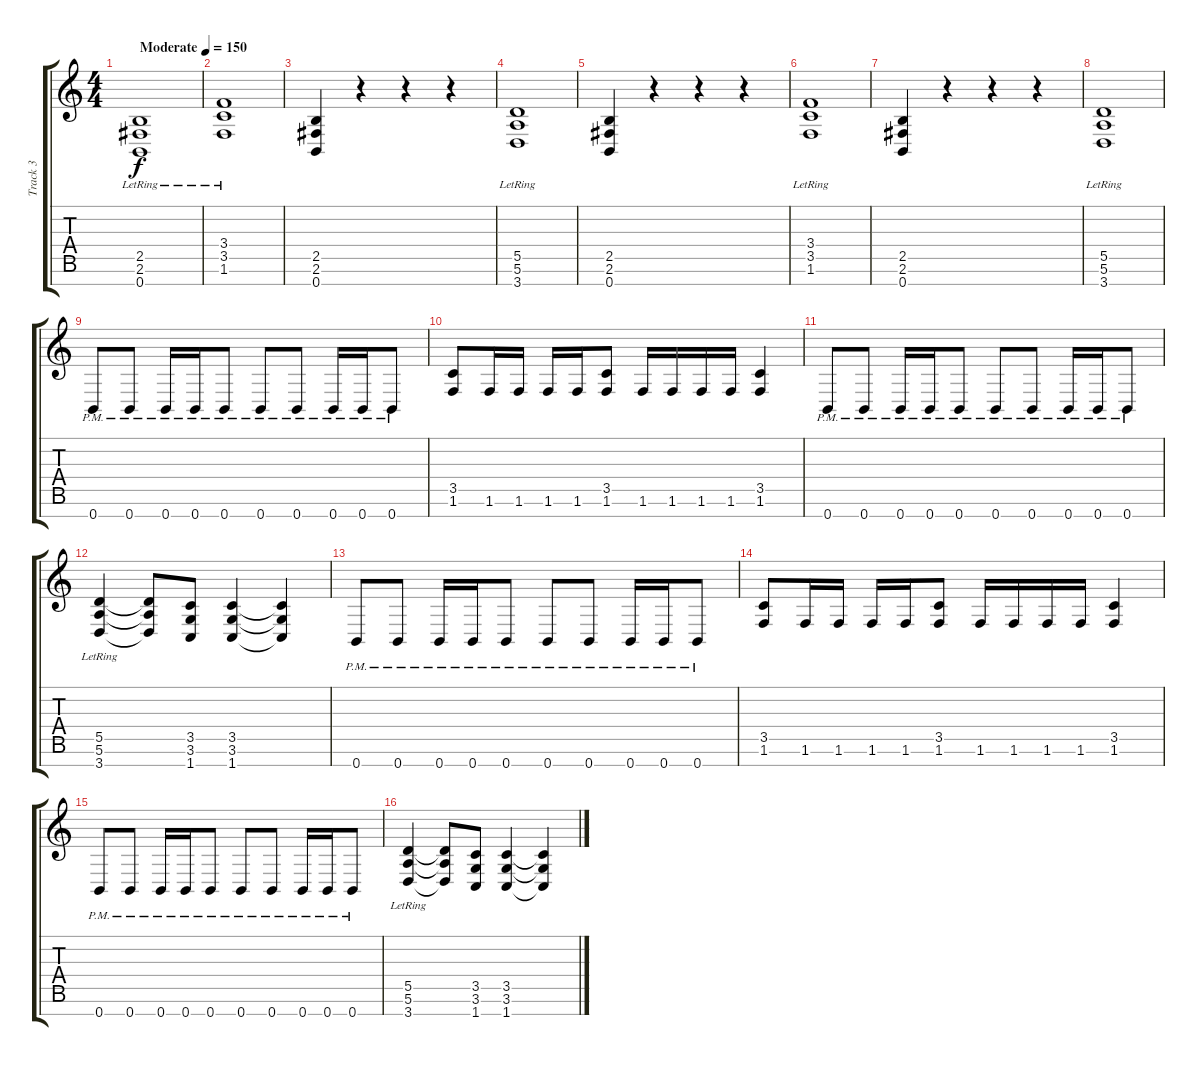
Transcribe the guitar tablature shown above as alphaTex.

\track ("Track 3" "Track 3") {instrument overdrivenguitar}
\staff {score tabs}
\tuning (E4 B3 G3 D3 A2 E2 B1) {hide}
\ts (4 4)
\tempo (150 "Moderate")
\clef g2
\ks c
(2.5 2.6{lr} 0.7).1{dy f instrument overdrivenguitar} |
(3.4{lr} 3.5 1.6).1 |
(2.5 2.6 0.7).4 r.4 r.4 r.4 |
(5.5 5.6{lr} 3.7).1 |
(2.5 2.6 0.7).4 r.4 r.4 r.4 |
(3.4 3.5 1.6{lr}).1 |
(2.5 2.6 0.7).4 r.4 r.4 r.4 |
(5.5 5.6{lr} 3.7).1 |
0.7{pm}.8 0.7{pm}.8 0.7{pm}.16 0.7{pm}.16 0.7{pm}.8 0.7{pm}.8 0.7{pm}.8 0.7{pm}.16 0.7{pm}.16 0.7{pm}.8 |
(3.5 1.6).8 1.6.16 1.6.16 1.6.16 1.6.16 (3.5 1.6).8 1.6.16 1.6.16 1.6.16 1.6.16 (3.5 1.6).4 |
0.7{pm}.8 0.7{pm}.8 0.7{pm}.16 0.7{pm}.16 0.7{pm}.8 0.7{pm}.8 0.7{pm}.8 0.7{pm}.16 0.7{pm}.16 0.7{pm}.8 |
(5.5{lr} 5.6{lr} 3.7{lr}).4 (5.5{t} 5.6{t} 3.7{t}).8 (3.5 3.6 1.7).8 (3.5 3.6 1.7).4 (3.5{t} 3.6{t} 1.7{t}).4 |
0.7{pm}.8 0.7{pm}.8 0.7{pm}.16 0.7{pm}.16 0.7{pm}.8 0.7{pm}.8 0.7{pm}.8 0.7{pm}.16 0.7{pm}.16 0.7{pm}.8 |
(3.5 1.6).8 1.6.16 1.6.16 1.6.16 1.6.16 (3.5 1.6).8 1.6.16 1.6.16 1.6.16 1.6.16 (3.5 1.6).4 |
0.7{pm}.8 0.7{pm}.8 0.7{pm}.16 0.7{pm}.16 0.7{pm}.8 0.7{pm}.8 0.7{pm}.8 0.7{pm}.16 0.7{pm}.16 0.7{pm}.8 |
(5.5{lr} 5.6{lr} 3.7{lr}).4 (5.5{t} 5.6{t} 3.7{t}).8 (3.5 3.6 1.7).8 (3.5 3.6 1.7).4 (3.5{t} 3.6{t} 1.7{t}).4
